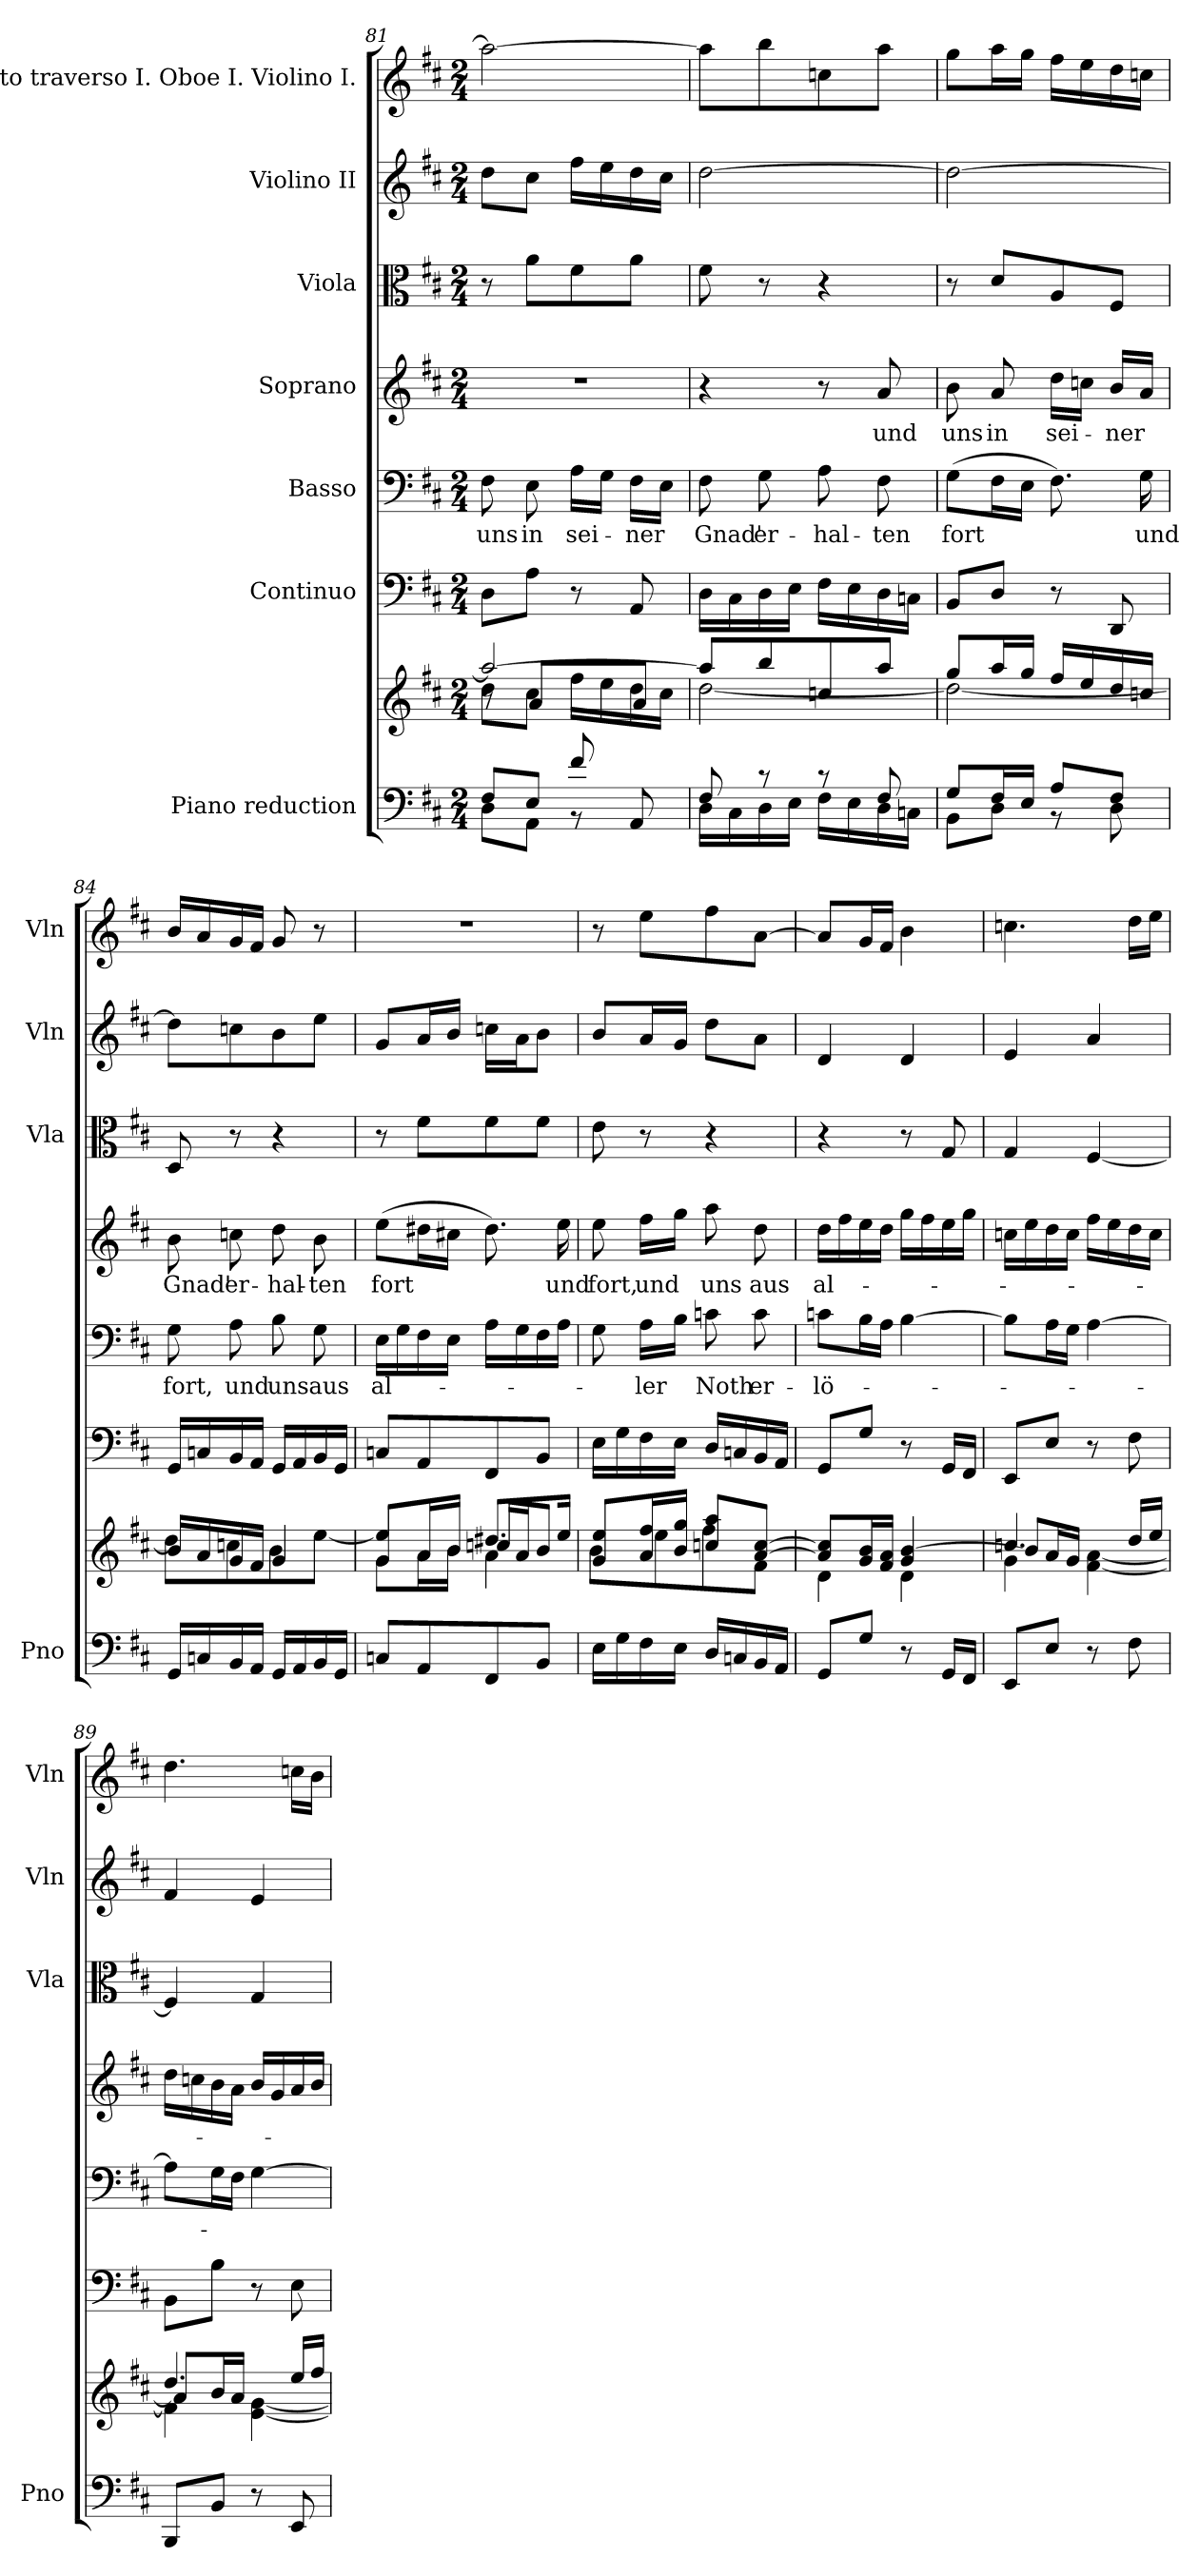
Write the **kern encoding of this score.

**kern	**kern	**kern	**kern	**text	**kern	**text	**kern	**kern	**kern
*part7	*part7	*part6	*part5	*part5	*part4	*part4	*part3	*part2	*part1
*staff8	*staff7	*staff6	*staff5	*staff5	*staff4	*staff4	*staff3	*staff2	*staff1
*I"Piano reduction	*	*I"Continuo	*I"Basso	*	*I"Soprano	*	*I"Viola	*I"Violino II	*I"Flauto traverso I. Oboe I. Violino I.
*I'Pno	*	*	*	*	*	*	*I'Vla	*I'Vln	*I'Vln
*clefF4	*clefG2	*clefF4	*clefF4	*	*clefG2	*	*clefC3	*clefG2	*clefG2
*k[f#c#]	*k[f#c#]	*k[f#c#]	*k[f#c#]	*	*k[f#c#]	*	*k[f#c#]	*k[f#c#]	*k[f#c#]
*M2/4	*M2/4	*M2/4	*M2/4	*	*M2/4	*	*M2/4	*M2/4	*M2/4
=81	=81	=81	=81	=81	=81	=81	=81	=81	=81
*^	*^	*	*	*	*	*	*	*	*
*	*^	*	*^	*	*	*	*	*	*	*	*
!	!	!	!	!	!	!	!	!LO:LY:b	!	!	!	!	!
4ryy	8F#/L	8D\L	2aa/_	8dd\L	8r	8D\L	8F#\	uns	2r	.	8r	8dd\L	2aa\_
!	!	!	!	!	!	!	!	!LO:LY:b	!	!	!	!	!
.	8E/J	8AA\J	.	8cc#\J	8a/L	8A\J	8E\	in	.	.	8a\L	8cc#\J	.
!	!	!	!	!	!	!	!	!LO:LY:b	!	!	!	!	!
8f#/	8r	8ryy	.	16ff#\LL	8ryy	8r	16A\LL	sei-	.	.	8f#\	16ff#\LL	.
.	.	.	.	16ee\	.	.	16G\JJ	.	.	.	.	16ee\	.
!	!	!	!	!	!	!	!	!LO:LY:b	!	!	!	!	!
8ryy	8AA/	8ryy	.	16dd\	8a/J	8AA/	16F#\LL	-ner	.	.	8a\J	16dd\	.
.	.	.	.	16cc#\JJ	.	.	16E\JJ	.	.	.	.	16cc#\JJ	.
*	*v	*v	*	*	*	*	*	*	*	*	*	*	*
*	*	*	*v	*v	*	*	*	*	*	*	*	*
=82	=82	=82	=82	=82	=82	=82	=82	=82	=82	=82	=82
!	!	!	!	!	!	!LO:LY:b	!	!	!	!	!
8F#/	16D\LL	8aa/L]	[2dd\	16D\LL	8F#\	Gnad'	4r	.	8f#\	[2dd\	8aa\L]
.	16C#\	.	.	16C#\	.	.	.	.	.	.	.
!	!	!	!	!	!	!LO:LY:b	!	!	!	!	!
8r	16D\	8bb/	.	16D\	8G\	er-	.	.	8r	.	8bb\
.	16E\JJ	.	.	16E\JJ	.	.	.	.	.	.	.
!	!	!	!	!	!	!LO:LY:b	!	!	!	!	!
8r	16F#\LL	8ccn/	.	16F#\LL	8A\	-hal-	8r	.	4r	.	8ccn\
.	16E\	.	.	16E\	.	.	.	.	.	.	.
!	!	!	!	!	!	!LO:LY:b	!	!LO:LY:b	!	!	!
8F#/	16D\	8aa/J	.	16D\	8F#\	-ten	8a/	und	.	.	8aa\J
.	16Cn\JJ	.	.	16Cn\JJ	.	.	.	.	.	.	.
=83	=83	=83	=83	=83	=83	=83	=83	=83	=83	=83	=83
!	!	!	!	!	!	!LO:LY:b	!	!LO:LY:b	!	!	!
8G/L	8BB\L	8gg/L	2dd\_	8BB/L	(8G\L	fort	8b\	uns	8r	2dd\_	8gg\L
!	!	!	!	!	!	!	!	!LO:LY:b	!	!	!
16F#/L	8D\J	16aa/L	.	8D/J	16F#\L	.	8a/	in	8d/L	.	16aa\L
16E/JJ	.	16gg/JJ	.	.	16E\JJ	.	.	.	.	.	16gg\JJ
!	!	!	!	!	!	!	!	!LO:LY:b	!	!	!
8A/L	8r	16ff#/LL	.	8r	8.F#\)	.	16dd\LL	sei-	8A/	.	16ff#\LL
.	.	16ee/	.	.	.	.	16ccn\JJ	.	.	.	16ee\
!	!	!	!	!	!	!	!	!LO:LY:b	!	!	!
8F#/J	8D\	16dd/	.	8DD/	.	.	16b/LL	-ner	8F#/J	.	16dd\
!	!	!	!	!	!	!LO:LY:b	!	!	!	!	!
.	.	16ccn/JJ	.	.	16G\	und	16a/JJ	.	.	.	16ccn\JJ
*v	*v	*	*	*	*	*	*	*	*	*	*
=84	=84	=84	=84	=84	=84	=84	=84	=84	=84	=84
!	!	!	!	!	!LO:LY:b	!	!LO:LY:b	!	!	!
16GG/LL	16b/LL	8dd\L]	16GG/LL	8G\	fort,	8b\	Gnad'	8D/	8dd\L]	16b/LL
16Cn/	16a/	.	16Cn/	.	.	.	.	.	.	16a/
!	!	!	!	!	!LO:LY:b	!	!LO:LY:b	!	!	!
16BB/	16g/	8ccn\	16BB/	8A\	und	8ccn\	er-	8r	8ccn\	16g/
16AA/JJ	16f#/JJ	.	16AA/JJ	.	.	.	.	.	.	16f#/JJ
!	!	!	!	!	!LO:LY:b	!	!LO:LY:b	!	!	!
16GG/LL	4g/	8b\	16GG/LL	8B\	uns	8dd\	-hal-	4r	8b\	8g/
16AA/	.	.	16AA/	.	.	.	.	.	.	.
!	!	!	!	!	!LO:LY:b	!	!LO:LY:b	!	!	!
16BB/	.	[>8ee\J	16BB/	8G\	aus	8b\	-ten	.	8ee\J	8r
16GG/JJ	.	.	16GG/JJ	.	.	.	.	.	.	.
=85	=85	=85	=85	=85	=85	=85	=85	=85	=85	=85
*	*	*^	*	*	*	*	*	*	*	*
!	!	!	!	!	!	!LO:LY:b	!	!LO:LY:b	!	!	!
8Cn/L	4ee/]	8g\L	8g/L	8Cn/L	16E\LL	al-	(8ee\L	fort	8r	8g/L	2r
.	.	.	.	.	16G\	.	.	.	.	.	.
8AA/	.	16a\L	16a/L	8AA/	16F#\	.	16dd#X\L	.	8f#\L	16a/L	.
.	.	16b\JJ	16b/JJ	.	16E\JJ	.	16cc#X\JJ	.	.	16b/JJ	.
8FF#/	8.dd#X/L	16ccn/LL	4a\	8FF#/	16A\LL	.	8.dd#\)	.	8f#\	16ccn\LL	.
.	.	16a/J	.	.	16G\	.	.	.	.	16a\J	.
8BB/J	.	8b/J	.	8BB/J	16F#\	.	.	.	8f#\J	8b\J	.
!	!	!	!	!	!	!	!	!LO:LY:b	!	!	!
.	16ee/Jk	.	.	.	16A\JJ	.	16ee\	und	.	.	.
*	*	*v	*v	*	*	*	*	*	*	*	*
=86	=86	=86	=86	=86	=86	=86	=86	=86	=86	=86
!	!	!	!	!	!	!	!LO:LY:b	!	!	!
16E\LL	8g/ 8ee/L	8b\L	16E\LL	8G\	.	8ee\	fort,	8e\	8b/L	8r
16G\	.	.	16G\	.	.	.	.	.	.	.
!	!	!	!	!	!LO:LY:b	!	!LO:LY:b	!	!	!
16F#\	16a/ 16ff#/L	8ee\	16F#\	16A\LL	-ler	16ff#\LL	und	8r	16a/L	8ee\L
16E\JJ	16b/ 16gg/JJ	.	16E\JJ	16B\JJ	.	16gg\JJ	.	.	16g/JJ	.
!	!	!	!	!	!LO:LY:b	!	!LO:LY:b	!	!	!
16D/LL	8ccn/ 8aa/L	8ff#\	16D/LL	8cn\	Noth	8aa\	uns	4r	8dd\L	8ff#\
16Cn/	.	.	16Cn/	.	.	.	.	.	.	.
!	!	!	!	!	!LO:LY:b	!	!LO:LY:b	!	!	!
16BB/	[8a/ [8cc/J	8f#\J	16BB/	8c\	er-	8dd\	aus	.	8a\J	[8a\J
16AA/JJ	.	.	16AA/JJ	.	.	.	.	.	.	.
!!LO:PB:g=z
=87	=87	=87	=87	=87	=87	=87	=87	=87	=87	=87
!	!	!	!	!	!LO:LY:b	!	!LO:LY:b	!	!	!
8GG/L	8a/] 8cc/]L	4d\	8GG/L	8cn\L	-lö-	16dd\LL	al-	4r	4d/	8a/L]
.	.	.	.	.	.	16ff#\	.	.	.	.
8G/J	16g/ 16b/L	.	8G/J	16B\L	.	16ee\	.	.	.	16g/L
.	16f#/ 16a/JJ	.	.	16A\JJ	.	16dd\JJ	.	.	.	16f#/JJ
8r	4g/ [<4b/	4d\	8r	[4B\	.	16gg\LL	.	8r	4d/	4b\
.	.	.	.	.	.	16ff#\	.	.	.	.
16GG/LL	.	.	16GG/LL	.	.	16ee\	.	8G/	.	.
16FF#/JJ	.	.	16FF#/JJ	.	.	16gg\JJ	.	.	.	.
=88	=88	=88	=88	=88	=88	=88	=88	=88	=88	=88
*	*	*^	*	*	*	*	*	*	*	*
8EE/L	4.ccn/	4g\	8b/L]	8EE/L	8B\L]	.	16ccn\LL	.	4G/	4e/	4.ccn\
.	.	.	.	.	.	.	16ee\	.	.	.	.
8E/J	.	.	16a/L	8E/J	16A\L	.	16dd\	.	.	.	.
.	.	.	16g/JJ	.	16G\JJ	.	16cc\JJ	.	.	.	.
8r	.	[4f#\ [4a\	4ryy	8r	[4A\	.	16ff#\LL	.	[4F#/	4a/	.
.	.	.	.	.	.	.	16ee\	.	.	.	.
8F#\	16dd/LL	.	.	8F#\	.	.	16dd\	.	.	.	16dd\LL
.	16ee/JJ	.	.	.	.	.	16cc\JJ	.	.	.	16ee\JJ
=89	=89	=89	=89	=89	=89	=89	=89	=89	=89	=89	=89
8BBB/L	4.dd/	4f#\]	8a/L]	8BB\L	8A\L]	.	16dd\LL	.	4F#/]	4f#/	4.dd\
.	.	.	.	.	.	.	16ccn\	.	.	.	.
8BB/J	.	.	16b/L	8B\J	16G\L	.	16b\	.	.	.	.
.	.	.	16a/JJ	.	16F#\JJ	.	16a\JJ	.	.	.	.
8r	.	[4e\ [4g\	4ryy	8r	[4G\	.	16b/LL	.	4G/	4e/	.
.	.	.	.	.	.	.	16g/	.	.	.	.
8EE/	16ee/LL	.	.	8E\	.	.	16a/	.	.	.	16ccn\LL
.	16ff#/JJ	.	.	.	.	.	16b/JJ	.	.	.	16b\JJ
*	*v	*v	*v	*	*	*	*	*	*	*	*
=	=	=	=	=	=	=	=	=	=
*-	*-	*-	*-	*-	*-	*-	*-	*-	*-
